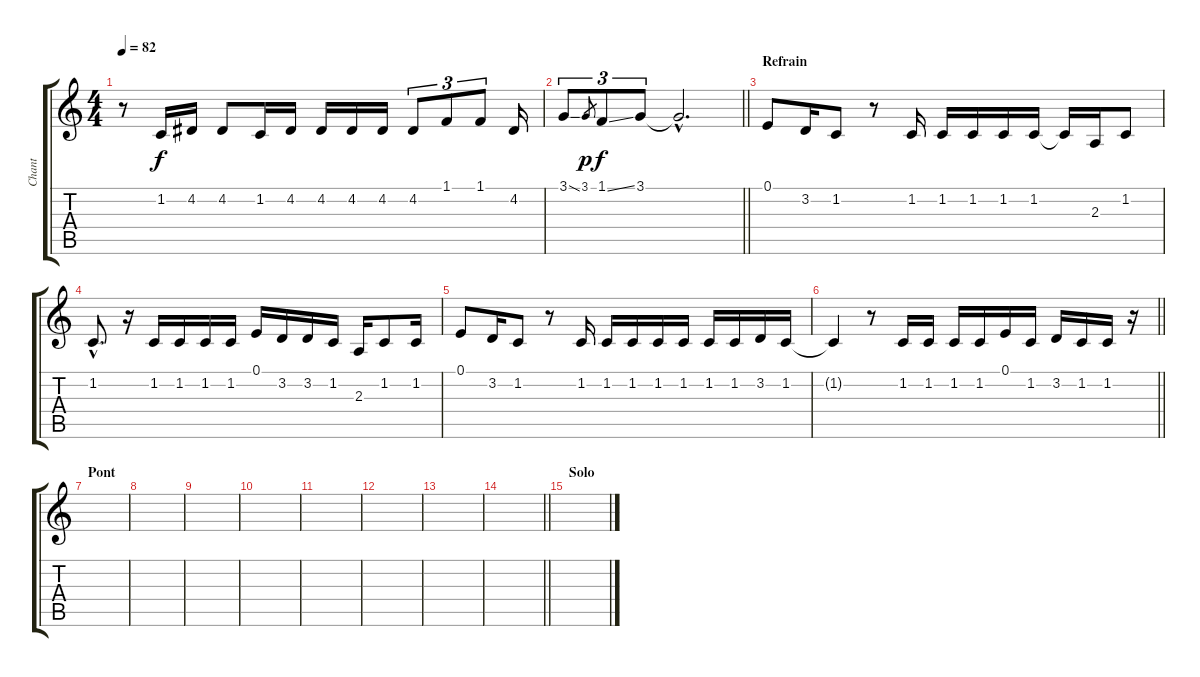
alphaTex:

\track ("Chant" "Chant") {instrument lead6voice}
\staff {score tabs}
\tuning (E4 B3 G3 D3 A2 E2) {hide}
\ts (4 4)
\tempo 82
\clef g2
\ks c
r.8{dy f} 1.2.16 4.2.16 4.2.8 1.2.16 4.2.16 4.2.16 4.2.16 4.2.16 4.2.8{tu (3 2)} 1.1.8{tu (3 2)} 1.1.8{tu (3 2)} 4.2.16 |
\barLineRight lightlight
3.1{ss}.8{tu (3 2)} 3.1.8{gr dy p} 1.1{ss}.8{tu (3 2) dy f} 3.1.8{tu (3 2)} 3.1{hac t}.2{d} |
\section ("" "Refrain")
0.1.8 3.2.16 1.2.8 r.8 1.2.16 1.2.16 1.2.16 1.2.16 1.2.16 1.2{t}.16 2.3.16 1.2.8 |
1.2{hac}.8{d} r.16 1.2.16 1.2.16 1.2.16 1.2.16 0.1.16 3.2.16 3.2.16 1.2.16 2.3.16 1.2.8 1.2.16 |
0.1.8 3.2.16 1.2.8 r.8 1.2.16 1.2.16 1.2.16 1.2.16 1.2.16 1.2.16 1.2.16 3.2.16 1.2.16 |
\barLineRight lightlight
1.2{t}.4 r.8 1.2.16 1.2.16 1.2.16 1.2.16 0.1.16 1.2.16 3.2.16 1.2.16 1.2.16 r.16 |
\section ("" "Pont")
|
|
|
|
|
|
|
\barLineRight lightlight
|
\section ("" "Solo")
